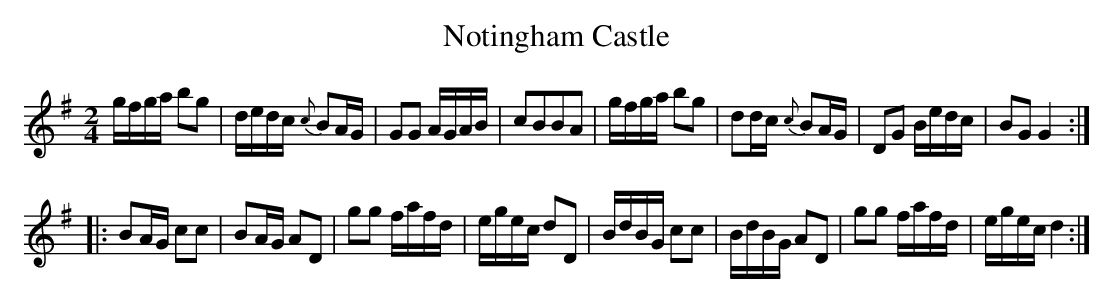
X:1
T:Notingham Castle
M:2/4
K:G
gfga b2g2| dedc {c}B2AG| G2G2 AGAB| c2B2B2A2|\
gfga b2g2| d2dc {c}B2AG| D2G2 Bedc| B2G2 G4::
B2AG c2c2| B2AG A2D2| g2g2 fafd| egec d2D2|\
BdBG c2c2| BdBG A2D2| g2g2 fafd| egec d4 :|
